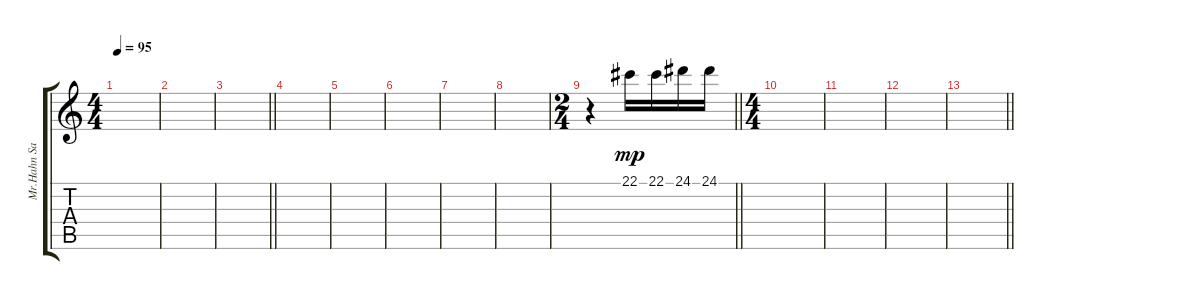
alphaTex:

\track ("Mr.Hahn Sampler2" "Mr.Hahn Sa") {instrument acousticgrandpiano}
\staff {score tabs}
\tuning (Eb4 Bb3 Gb3 Db3 Ab2 Db2) {hide}
\ts (4 4)
\tempo 95
\clef g2
\ks c
|
|
\barLineRight lightlight
|
|
|
|
|
|
\ts (2 4)
\barLineRight lightlight
r.4 22.1.16{dy mp instrument shamisen} 22.1.16 24.1.16 24.1.16 |
\ts (4 4)
|
|
|
\barLineRight lightlight
